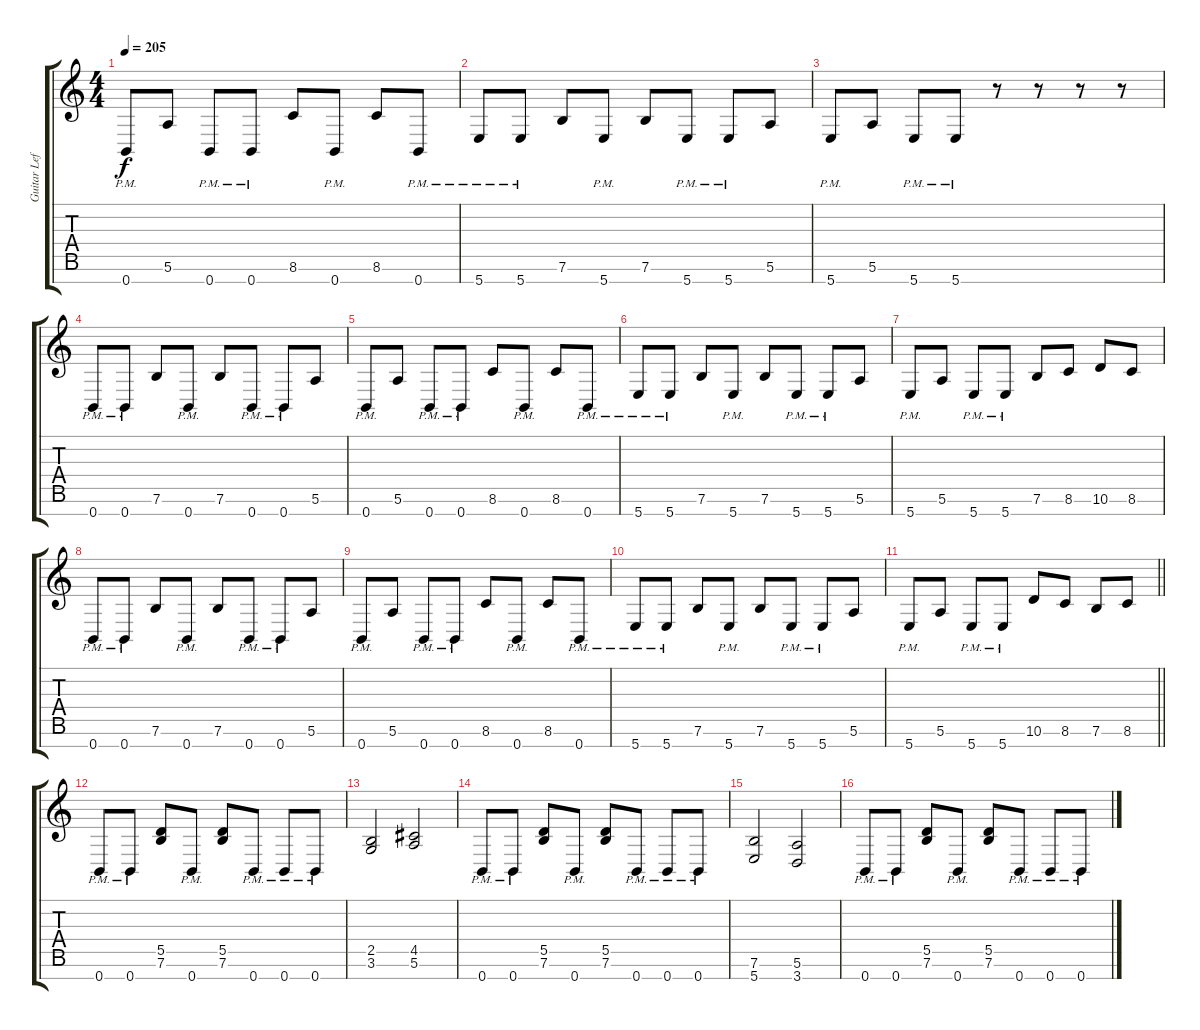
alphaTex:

\track ("Guitar Left" "Guitar Lef") {instrument distortionguitar}
\staff {score tabs}
\tuning (E4 B3 G3 D3 A2 E2 B1) {hide}
\ts (4 4)
\tempo 205
\clef g2
\ks c
0.7{pm}.8{dy f} 5.6.8 0.7{pm}.8 0.7{pm}.8 8.6.8 0.7{pm}.8 8.6.8 0.7{pm}.8 |
5.7{pm}.8 5.7{pm}.8 7.6.8 5.7{pm}.8 7.6.8 5.7{pm}.8 5.7{pm}.8 5.6.8 |
5.7{pm}.8 5.6.8 5.7{pm}.8 5.7{pm}.8 r.8 r.8 r.8 r.8 |
0.7{pm}.8 0.7{pm}.8 7.6.8 0.7{pm}.8 7.6.8 0.7{pm}.8 0.7{pm}.8 5.6.8 |
0.7{pm}.8 5.6.8 0.7{pm}.8 0.7{pm}.8 8.6.8 0.7{pm}.8 8.6.8 0.7{pm}.8 |
5.7{pm}.8 5.7{pm}.8 7.6.8 5.7{pm}.8 7.6.8 5.7{pm}.8 5.7{pm}.8 5.6.8 |
5.7{pm}.8 5.6.8 5.7{pm}.8 5.7{pm}.8 7.6.8 8.6.8 10.6.8 8.6.8 |
0.7{pm}.8 0.7{pm}.8 7.6.8 0.7{pm}.8 7.6.8 0.7{pm}.8 0.7{pm}.8 5.6.8 |
0.7{pm}.8 5.6.8 0.7{pm}.8 0.7{pm}.8 8.6.8 0.7{pm}.8 8.6.8 0.7{pm}.8 |
5.7{pm}.8 5.7{pm}.8 7.6.8 5.7{pm}.8 7.6.8 5.7{pm}.8 5.7{pm}.8 5.6.8 |
\barLineRight lightlight
5.7{pm}.8 5.6.8 5.7{pm}.8 5.7{pm}.8 10.6.8 8.6.8 7.6.8 8.6.8 |
0.7{pm}.8 0.7{pm}.8 (5.5 7.6).8 0.7{pm}.8 (5.5 7.6).8 0.7{pm}.8 0.7{pm}.8 0.7{pm}.8 |
(2.5 3.6).2 (4.5 5.6).2 |
0.7{pm}.8 0.7{pm}.8 (5.5 7.6).8 0.7{pm}.8 (5.5 7.6).8 0.7{pm}.8 0.7{pm}.8 0.7{pm}.8 |
(7.6 5.7).2 (5.6 3.7).2 |
0.7{pm}.8 0.7{pm}.8 (5.5 7.6).8 0.7{pm}.8 (5.5 7.6).8 0.7{pm}.8 0.7{pm}.8 0.7{pm}.8
